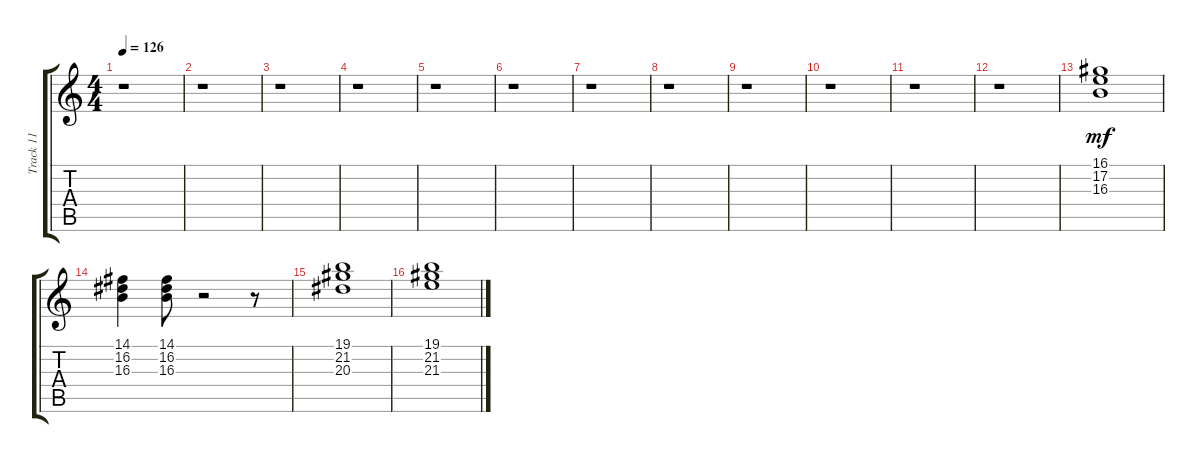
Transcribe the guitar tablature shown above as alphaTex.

\track ("Track 11" "Track 11") {instrument rockorgan}
\staff {score tabs}
\tuning (E4 B3 G3 D3 A2 E2) {hide}
\ts (4 4)
\tempo 126
\clef g2
\ks c
r.1{dy f} |
r.1 |
r.1 |
r.1 |
r.1 |
r.1 |
r.1 |
r.1 |
r.1 |
r.1 |
r.1 |
r.1 |
(16.1 17.2 16.3).1{dy mf} |
(14.1 16.2 16.3).4 (14.1 16.2 16.3).8 r.2 r.8 |
(19.1 21.2 20.3).1 |
(19.1 21.2 21.3).1
